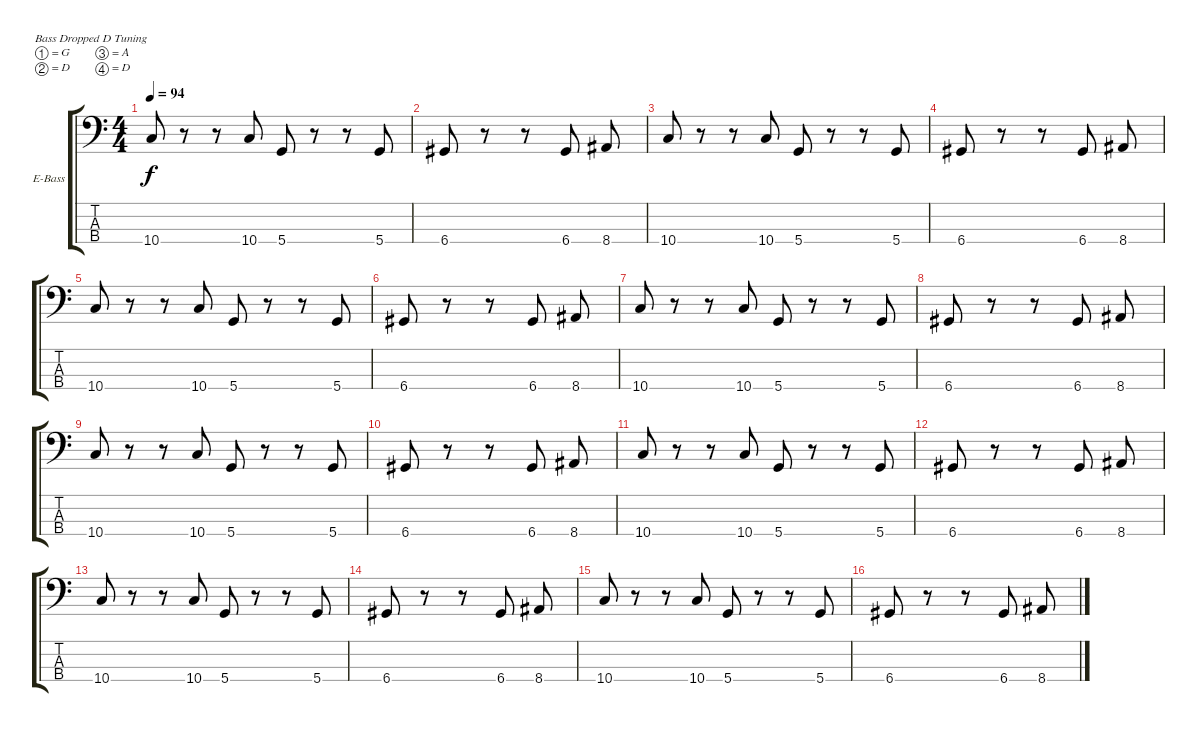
\defaultSystemsLayout 4
\bracketExtendMode groupsimilarinstruments
\firstSystemTrackNameOrientation horizontal
\otherSystemsTrackNameOrientation horizontal
\track ("Electric Bass" "E-Bass") {instrument electricbassfinger}
\staff {score tabs}
\tuning (G2 D2 A1 D1)
\ts (4 4)
\tempo 94
\clef f4
\scale
0.333333
\ks c
10.4.8{dy f} r.8 r.8 10.4.8 5.4.8 r.8 r.8 5.4.8 |
\scale
0.333333 6.4.8 r.8 r.8 6.4.8 8.4.8 |
\scale
0.333333 10.4.8 r.8 r.8 10.4.8 5.4.8 r.8 r.8 5.4.8 |
\scale
0.333333 6.4.8 r.8 r.8 6.4.8 8.4.8 |
\scale
0.333333 10.4.8 r.8 r.8 10.4.8 5.4.8 r.8 r.8 5.4.8 |
\scale
0.333333 6.4.8 r.8 r.8 6.4.8 8.4.8 |
\scale
0.333333 10.4.8 r.8 r.8 10.4.8 5.4.8 r.8 r.8 5.4.8 |
\scale
0.333333 6.4.8 r.8 r.8 6.4.8 8.4.8 |
\scale
0.333333 10.4.8 r.8 r.8 10.4.8 5.4.8 r.8 r.8 5.4.8 |
\scale
0.333333 6.4.8 r.8 r.8 6.4.8 8.4.8 |
\scale
0.333333 10.4.8 r.8 r.8 10.4.8 5.4.8 r.8 r.8 5.4.8 |
\scale
0.333333 6.4.8 r.8 r.8 6.4.8 8.4.8 |
\scale
0.333333 10.4.8 r.8 r.8 10.4.8 5.4.8 r.8 r.8 5.4.8 |
\scale
0.333333 6.4.8 r.8 r.8 6.4.8 8.4.8 |
\scale
0.333333 10.4.8 r.8 r.8 10.4.8 5.4.8 r.8 r.8 5.4.8 |
\scale
0.333333 6.4.8 r.8 r.8 6.4.8 8.4.8
